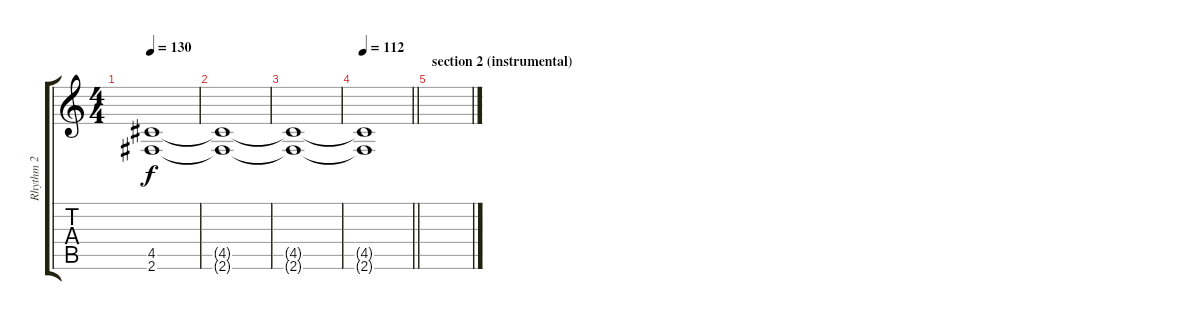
\track ("Rhythm 2" "Rhythm 2") {instrument overdrivenguitar}
\staff {score tabs}
\tuning (E4 B3 G3 D3 A2 E2) {hide}
\ts (4 4)
\section ("" "")
\tempo 130
\clef g2
\ks c
(4.5{t} 2.6{t}).1{dy f} |
(4.5{t} 2.6{t}).1 |
(4.5{t} 2.6{t}).1 |
\tempo 112
\barLineRight lightlight
(4.5{t} 2.6{t}).1 |
\section ("" "section 2 (instrumental)")
